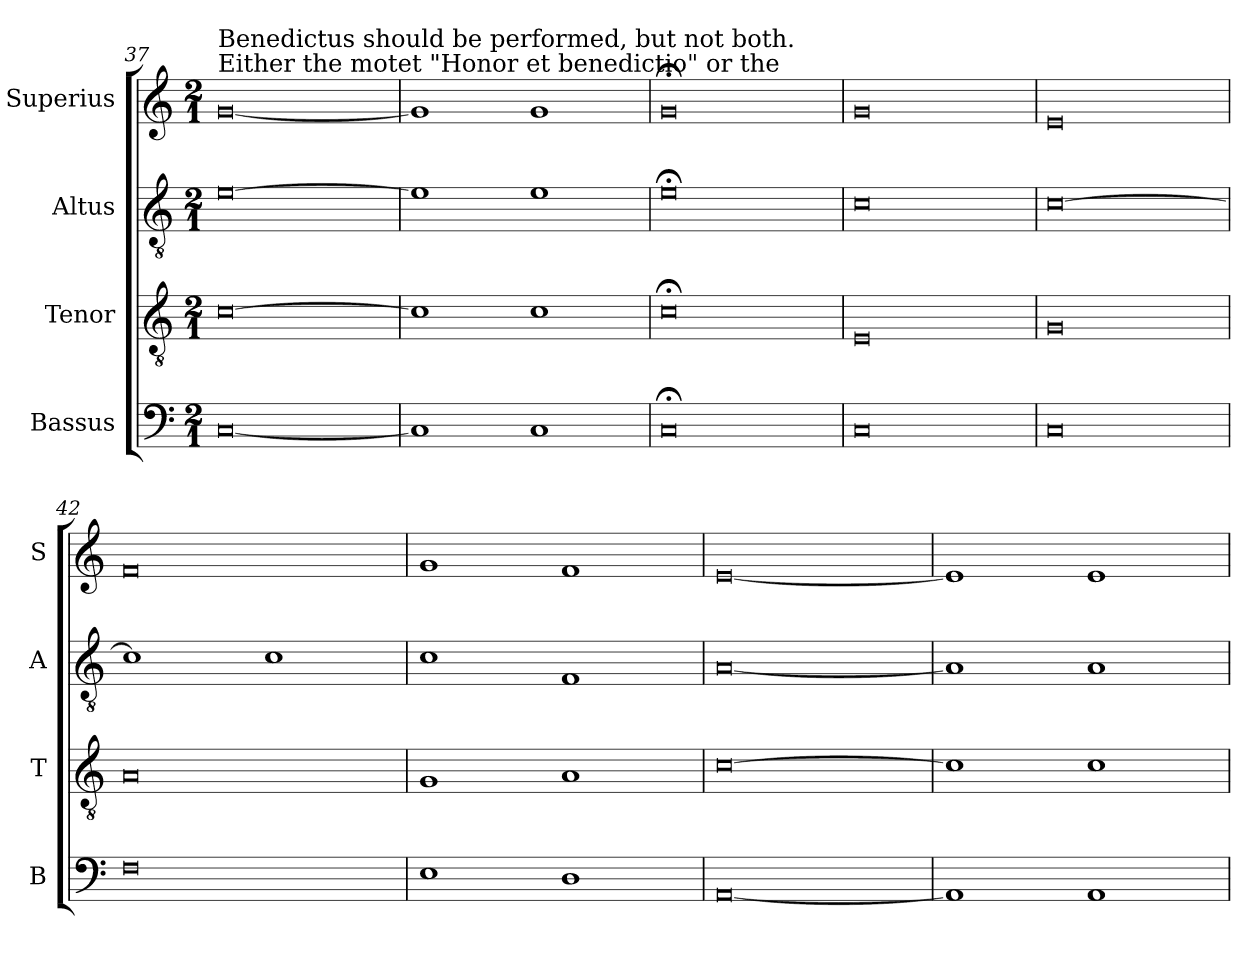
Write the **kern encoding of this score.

**kern	**kern	**kern	**kern
*part4	*part3	*part2	*part1
*staff4	*staff3	*staff2	*staff1
*I"Bassus	*I"Tenor	*I"Altus	*I"Superius
*I'B	*I'T	*I'A	*I'S
*clefF4	*clefGv2	*clefGv2	*clefG2
*k[]	*k[]	*k[]	*k[]
*M2/1	*M2/1	*M2/1	*M2/1
=37	=37	=37	=37
!	!	!	!LO:TX:a:t=Either the motet "Honor et benedictio" or the
!	!	!	!LO:TX:a:t=Benedictus should be performed, but not both.
[0C	[0c	[0e	[0g
=38	=38	=38	=38
1C]	1c]	1e]	1g]
1C	1c	1e	1g
=39	=39	=39	=39
0C;<	0c;<	0e;<	0g;<
=40	=40	=40	=40
0C	0E	0c	0g
=41	=41	=41	=41
0C	0G	[0c	0e
=42	=42	=42	=42
0F	0A	1c]	0f
.	.	1c	.
=43	=43	=43	=43
1E	1G	1c	1g
1D	1A	1F	1f
=44	=44	=44	=44
[0AA	[0c	[0A	[0e
=45	=45	=45	=45
1AA]	1c]	1A]	1e]
1AA	1c	1A	1e
=	=	=	=
*-	*-	*-	*-
